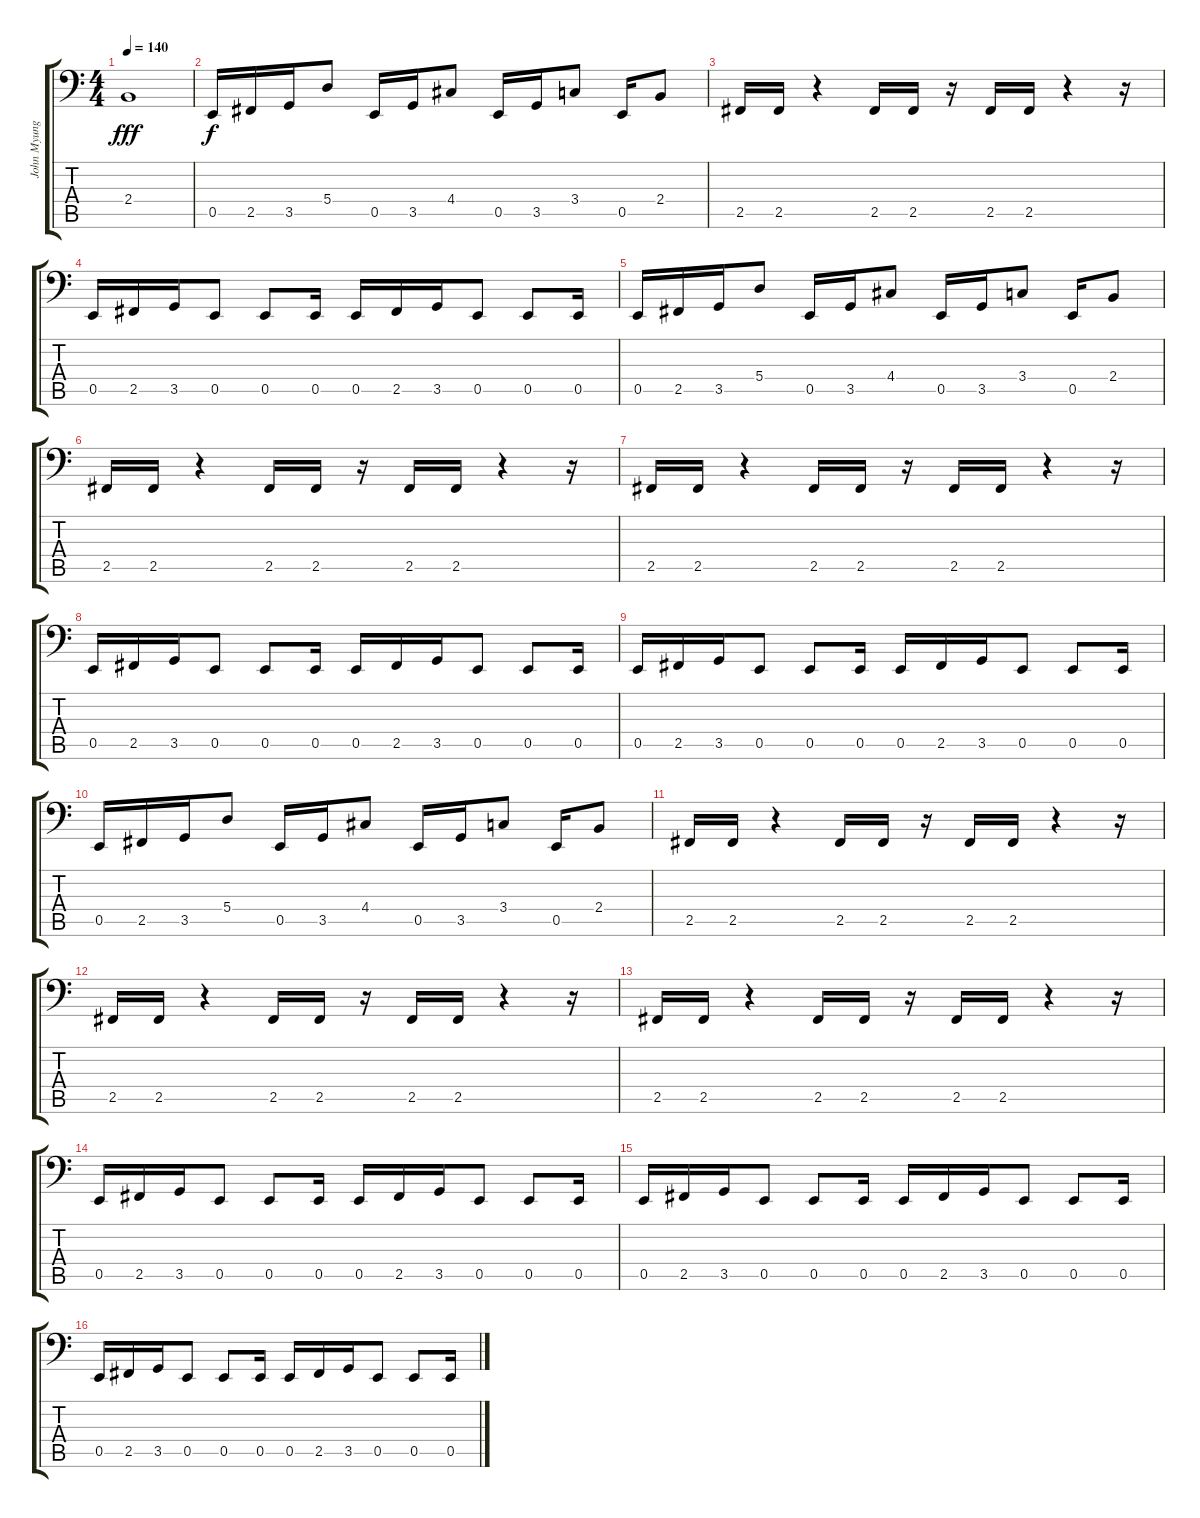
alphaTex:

\track ("John Myung - 6 Strings Bass" "John Myung") {instrument electricbassfinger}
\staff {score tabs}
\tuning (C3 G2 D2 A1 E1 B0) {hide}
\ts (4 4)
\tempo 140
\clef f4
\ks c
2.4.1{dy fff} |
0.5.16{dy f} 2.5.16 3.5.16 5.4.8 0.5.16 3.5.16 4.4.8 0.5.16 3.5.16 3.4.8 0.5.16 2.4.8 |
2.5.16 2.5.16 r.4 2.5.16 2.5.16 r.16 2.5.16 2.5.16 r.4 r.16 |
0.5.16 2.5.16 3.5.16 0.5.8 0.5.8 0.5.16 0.5.16 2.5.16 3.5.16 0.5.8 0.5.8 0.5.16 |
0.5.16 2.5.16 3.5.16 5.4.8 0.5.16 3.5.16 4.4.8 0.5.16 3.5.16 3.4.8 0.5.16 2.4.8 |
2.5.16 2.5.16 r.4 2.5.16 2.5.16 r.16 2.5.16 2.5.16 r.4 r.16 |
2.5.16 2.5.16 r.4 2.5.16 2.5.16 r.16 2.5.16 2.5.16 r.4 r.16 |
0.5.16 2.5.16 3.5.16 0.5.8 0.5.8 0.5.16 0.5.16 2.5.16 3.5.16 0.5.8 0.5.8 0.5.16 |
0.5.16 2.5.16 3.5.16 0.5.8 0.5.8 0.5.16 0.5.16 2.5.16 3.5.16 0.5.8 0.5.8 0.5.16 |
0.5.16 2.5.16 3.5.16 5.4.8 0.5.16 3.5.16 4.4.8 0.5.16 3.5.16 3.4.8 0.5.16 2.4.8 |
2.5.16 2.5.16 r.4 2.5.16 2.5.16 r.16 2.5.16 2.5.16 r.4 r.16 |
2.5.16 2.5.16 r.4 2.5.16 2.5.16 r.16 2.5.16 2.5.16 r.4 r.16 |
2.5.16 2.5.16 r.4 2.5.16 2.5.16 r.16 2.5.16 2.5.16 r.4 r.16 |
0.5.16 2.5.16 3.5.16 0.5.8 0.5.8 0.5.16 0.5.16 2.5.16 3.5.16 0.5.8 0.5.8 0.5.16 |
0.5.16 2.5.16 3.5.16 0.5.8 0.5.8 0.5.16 0.5.16 2.5.16 3.5.16 0.5.8 0.5.8 0.5.16 |
0.5.16 2.5.16 3.5.16 0.5.8 0.5.8 0.5.16 0.5.16 2.5.16 3.5.16 0.5.8 0.5.8 0.5.16
